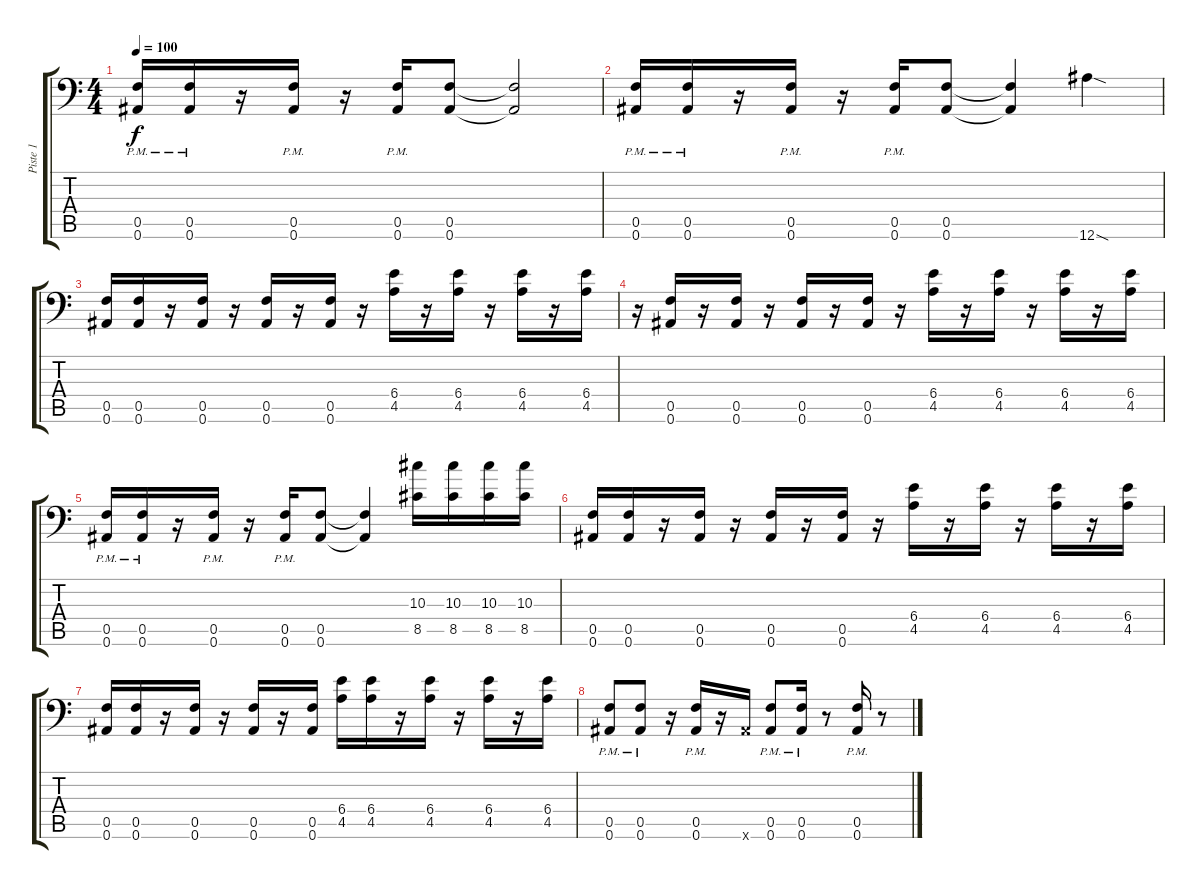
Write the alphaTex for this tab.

\track ("Piste 1" "Piste 1") {instrument distortionguitar}
\staff {score tabs}
\tuning (C4 G3 Eb3 Bb2 F2 Bb1) {hide}
\ts (4 4)
\tempo 100
\clef f4
\ks c
(0.5{pm} 0.6{pm}).16{dy f} (0.5{pm} 0.6{pm}).16 r.16 (0.5{pm} 0.6{pm}).16 r.16 (0.5{pm} 0.6{pm}).16 (0.5 0.6).8 (0.5{t} 0.6{t}).2 |
(0.5{pm} 0.6{pm}).16 (0.5{pm} 0.6{pm}).16 r.16 (0.5{pm} 0.6{pm}).16 r.16 (0.5{pm} 0.6{pm}).16 (0.5 0.6).8 (0.5{t} 0.6{t}).4 12.6{sod}.4 |
(0.5 0.6).16 (0.5 0.6).16 r.16 (0.5 0.6).16 r.16 (0.5 0.6).16 r.16 (0.5 0.6).16 r.16 (6.4 4.5).16 r.16 (6.4 4.5).16 r.16 (6.4 4.5).16 r.16 (6.4 4.5).16 |
r.16 (0.5 0.6).16 r.16 (0.5 0.6).16 r.16 (0.5 0.6).16 r.16 (0.5 0.6).16 r.16 (6.4 4.5).16 r.16 (6.4 4.5).16 r.16 (6.4 4.5).16 r.16 (6.4 4.5).16 |
(0.5{pm} 0.6{pm}).16 (0.5{pm} 0.6{pm}).16 r.16 (0.5{pm} 0.6{pm}).16 r.16 (0.5{pm} 0.6{pm}).16 (0.5 0.6).8 (0.5{t} 0.6{t}).4 (10.3 8.5).16 (10.3 8.5).16 (10.3 8.5).16 (10.3 8.5).16 |
(0.5 0.6).16 (0.5 0.6).16 r.16 (0.5 0.6).16 r.16 (0.5 0.6).16 r.16 (0.5 0.6).16 r.16 (6.4 4.5).16 r.16 (6.4 4.5).16 r.16 (6.4 4.5).16 r.16 (6.4 4.5).16 |
(0.5 0.6).16 (0.5 0.6).16 r.16 (0.5 0.6).16 r.16 (0.5 0.6).16 r.16 (0.5 0.6).16 (6.4 4.5).16 (6.4 4.5).16 r.16 (6.4 4.5).16 r.16 (6.4 4.5).16 r.16 (6.4 4.5).16 |
(0.5 0.6{pm}).8 (0.5 0.6{pm}).8 r.16 (0.5 0.6{pm}).16 r.16 0.6{x}.16 (0.5 0.6{pm}).8 (0.5 0.6{pm}).16 r.8 (0.5 0.6{pm}).16 r.8
